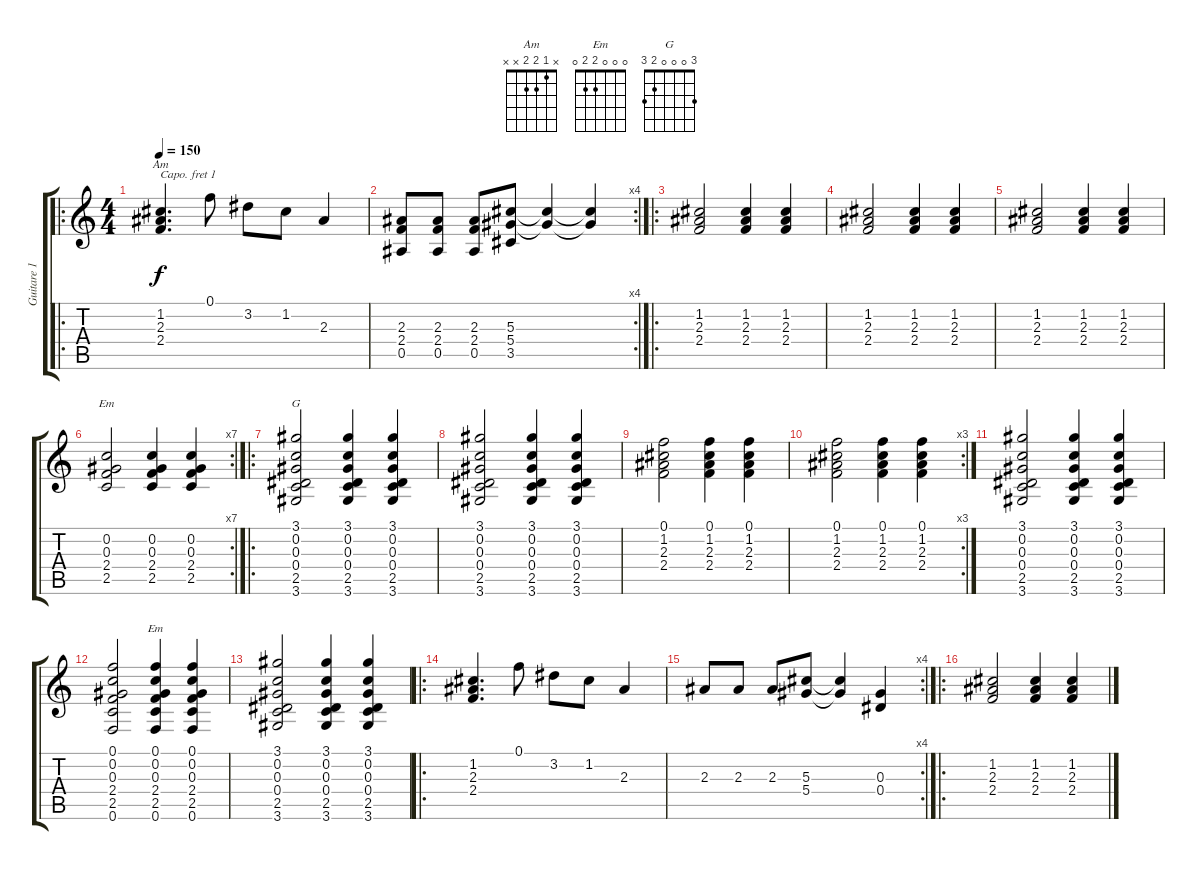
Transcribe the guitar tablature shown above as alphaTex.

\track ("Guitare 1" "Guitare 1") {instrument overdrivenguitar}
\staff {score tabs}
\capo 1
\tuning (E4 B3 G3 D3 A2 E2) {hide}
\chord ("Am" x 1 2 2 x x)
\chord ("Em" x 0 0 2 2 x)
\chord ("G" 3 0 0 0 2 3)
\chord ("Em" 0 0 0 2 2 0)
\ro
\ts (4 4)
\tempo 150
\clef g2
\ks c
(1.2 2.3 2.4).4{d ch "Am" dy f instrument overdrivenguitar} 0.1.8 3.2.8 1.2.8 2.3.4 |
\rc 4
(2.3 2.4 0.5).8 (2.3 2.4 0.5).8 (2.3 2.4 0.5).8 (5.3 5.4 3.5).8 (5.3{t} 5.4{t}).4 (5.3{t} 5.4{t}).4 |
\ro
(1.2 2.3 2.4).2 (1.2 2.3 2.4).4 (1.2 2.3 2.4).4 |
(1.2 2.3 2.4).2 (1.2 2.3 2.4).4 (1.2 2.3 2.4).4 |
(1.2 2.3 2.4).2 (1.2 2.3 2.4).4 (1.2 2.3 2.4).4 |
\rc 7
(0.2 0.3 2.4 2.5).2{ch "Em"} (0.2 0.3 2.4 2.5).4 (0.2 0.3 2.4 2.5).4 |
\ro
(3.1 0.2 0.3 0.4 2.5 3.6).2{ch "G"} (3.1 0.2 0.3 0.4 2.5 3.6).4 (3.1 0.2 0.3 0.4 2.5 3.6).4 |
(3.1 0.2 0.3 0.4 2.5 3.6).2 (3.1 0.2 0.3 0.4 2.5 3.6).4 (3.1 0.2 0.3 0.4 2.5 3.6).4 |
(0.1 1.2 2.3 2.4).2 (0.1 1.2 2.3 2.4).4 (0.1 1.2 2.3 2.4).4 |
\rc 3
(0.1 1.2 2.3 2.4).2 (0.1 1.2 2.3 2.4).4 (0.1 1.2 2.3 2.4).4 |
(3.1 0.2 0.3 0.4 2.5 3.6).2 (3.1 0.2 0.3 0.4 2.5 3.6).4 (3.1 0.2 0.3 0.4 2.5 3.6).4 |
(0.1 0.2 0.3 2.4 2.5 0.6).2 (0.1 0.2 0.3 2.4 2.5 0.6).4{ch "Em"} (0.1 0.2 0.3 2.4 2.5 0.6).4 |
(3.1 0.2 0.3 0.4 2.5 3.6).2 (3.1 0.2 0.3 0.4 2.5 3.6).4 (3.1 0.2 0.3 0.4 2.5 3.6).4 |
\ro
(1.2 2.3 2.4).4{d} 0.1.8 3.2.8 1.2.8 2.3.4 |
\rc 4
2.3.8 2.3.8 2.3.8 (5.3 5.4).8 (5.3{t} 5.4{t}).4 (0.3 0.4).4 |
\ro
(1.2 2.3 2.4).2 (1.2 2.3 2.4).4 (1.2 2.3 2.4).4
